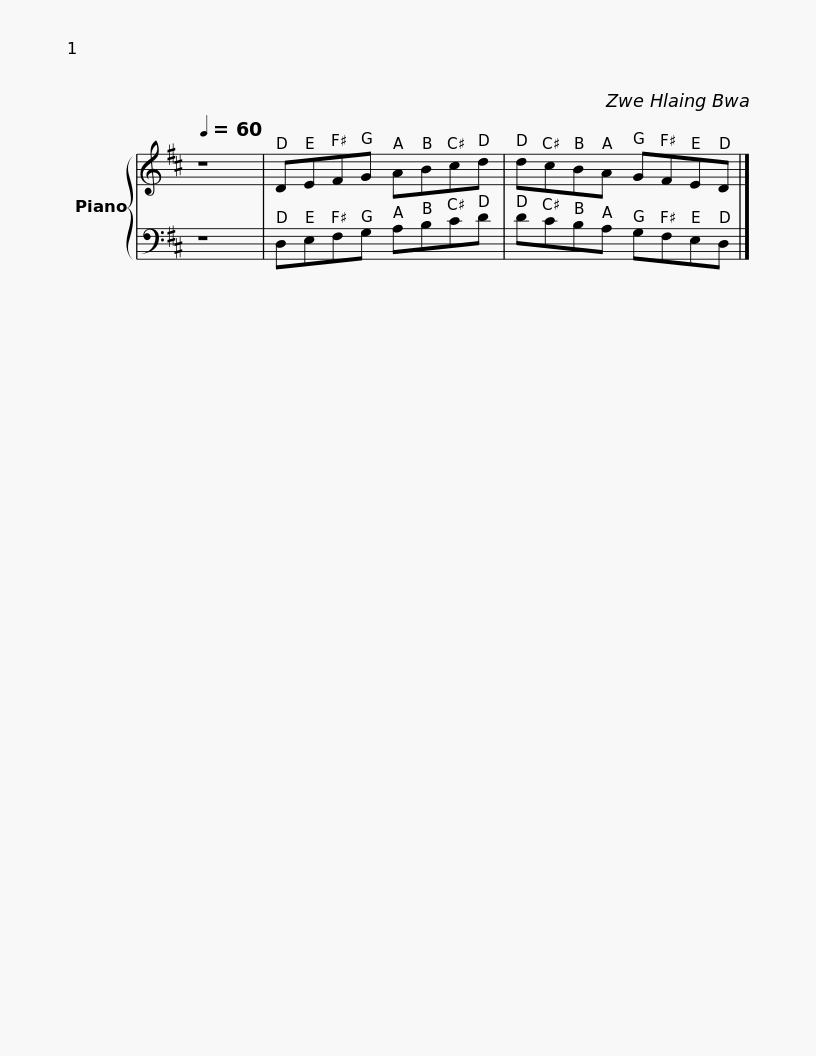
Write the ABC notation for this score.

X:1
%%score { 1 | 2 }
L:1/8
Q:1/4=60
M:none
I:linebreak $
K:D
V:1 treble
V:2 bass
V:1
 z8 | DEFG ABcd | dcBA GFED |] %3
V:2
 z8 | D,E,F,G, A,B,CD | DCB,A, G,F,E,D, |] %3
